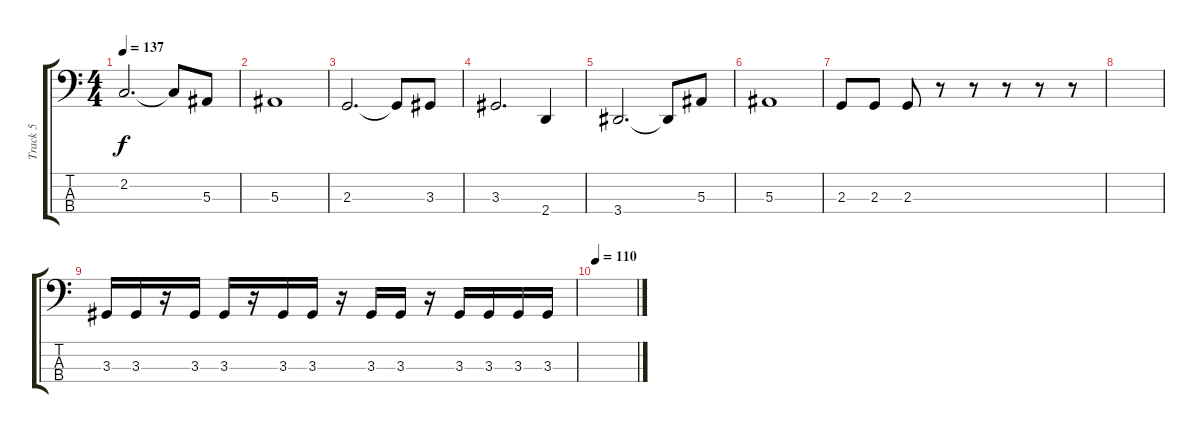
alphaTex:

\track ("Track 5" "Track 5") {instrument electricbassfinger}
\staff {score tabs}
\tuning (Eb2 Bb1 F1 C1) {hide}
\ts (4 4)
\tempo 137
\clef f4
\ks c
2.2.2{d dy f} 2.2{t}.8 5.3.8 |
5.3.1 |
2.3.2{d} 2.3{t}.8 3.3.8 |
3.3.2{d} 2.4.4 |
3.4.2{d} 3.4{t}.8 5.3.8 |
5.3.1 |
2.3.8 2.3.8 2.3.8 r.8 r.8 r.8 r.8 r.8 |
|
3.3.16 3.3.16 r.16 3.3.16 3.3.16 r.16 3.3.16 3.3.16 r.16 3.3.16 3.3.16 r.16 3.3.16 3.3.16 3.3.16 3.3.16 |
\tempo 105
\tempo 110
